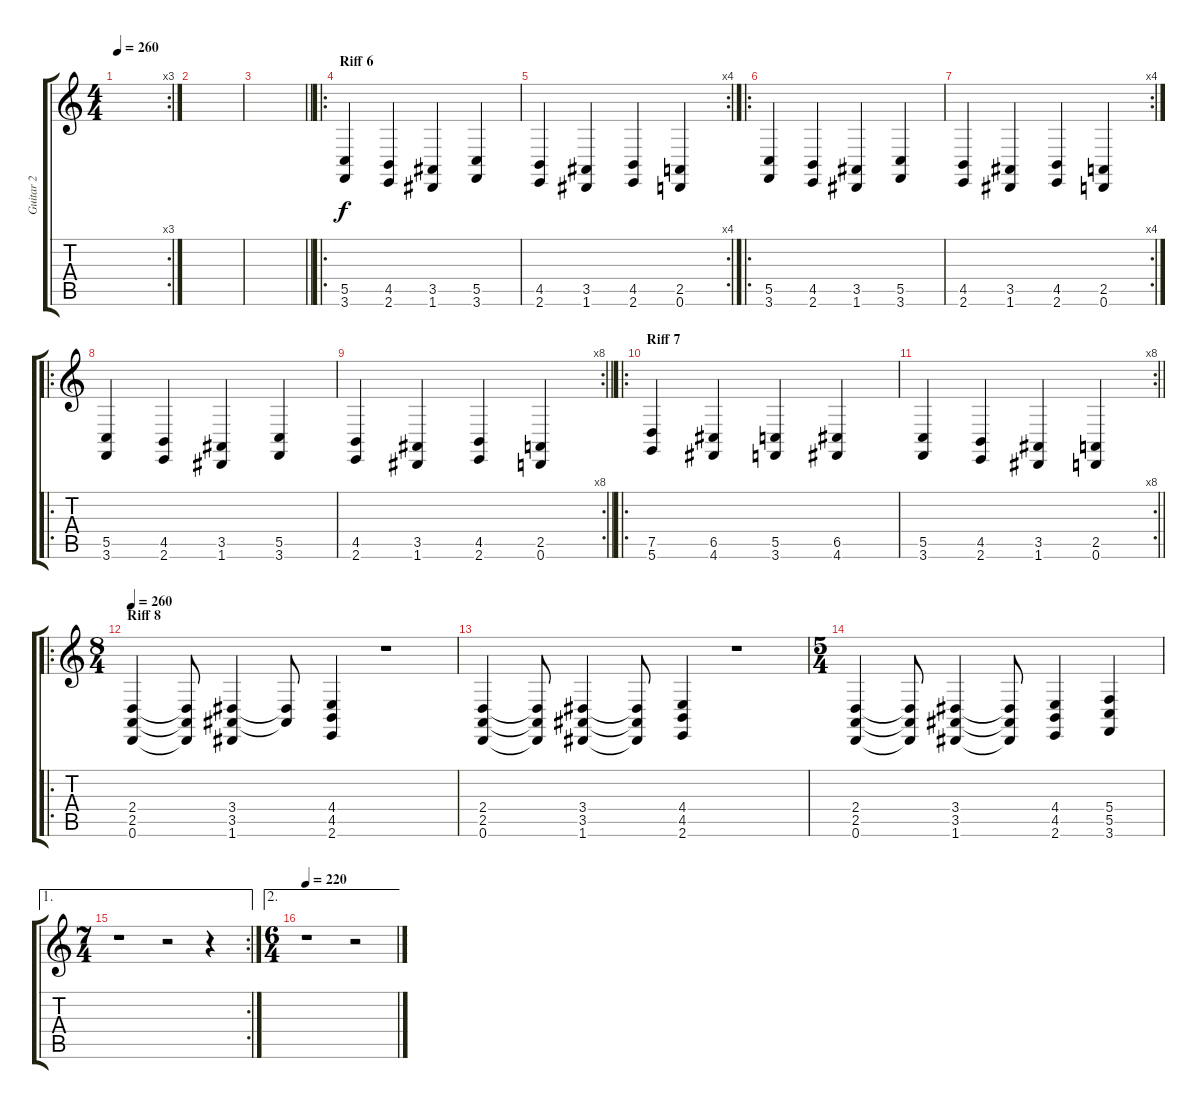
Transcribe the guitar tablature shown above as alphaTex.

\track ("Guitar 2" "Guitar 2") {instrument electricgrandpiano}
\staff {score tabs}
\tuning (D4 A3 F3 C3 G2 D2) {hide}
\rc 3
\ts (4 4)
\tempo 260
\clef g2
\ks c
|
|
\barLineRight lightlight
|
\ro
\section ("" "Riff 6")
(5.5 3.6).4 (4.5 2.6).4 (3.5 1.6).4 (5.5 3.6).4 |
\rc 4
(4.5 2.6).4 (3.5 1.6).4 (4.5 2.6).4 (2.5 0.6).4 |
\ro
(5.5 3.6).4 (4.5 2.6).4 (3.5 1.6).4 (5.5 3.6).4 |
\rc 4
(4.5 2.6).4 (3.5 1.6).4 (4.5 2.6).4 (2.5 0.6).4 |
\ro
(5.5 3.6).4 (4.5 2.6).4 (3.5 1.6).4 (5.5 3.6).4 |
\rc 8
\barLineRight lightlight
(4.5 2.6).4 (3.5 1.6).4 (4.5 2.6).4 (2.5 0.6).4 |
\ro
\section ("" "Riff 7 ")
(7.5 5.6).4 (6.5 4.6).4 (5.5 3.6).4 (6.5 4.6).4 |
\rc 8
\barLineRight lightlight
(5.5 3.6).4 (4.5 2.6).4 (3.5 1.6).4 (2.5 0.6).4 |
\ro
\ts (8 4)
\section ("" "Riff 8")
\tempo 260
(2.4 2.5 0.6).4 (2.4{t} 2.5{t} 0.6{t}).8 (3.4 3.5 1.6).4 (3.4{t} 3.5{t}).8 (4.4 4.5 2.6).4 r.1 |
(2.4 2.5 0.6).4 (2.4{t} 2.5{t} 0.6{t}).8 (3.4 3.5 1.6).4 (3.4{t} 3.5{t} 1.6{t}).8 (4.4 4.5 2.6).4 r.1 |
\ts (5 4)
(2.4 2.5 0.6).4 (2.4{t} 2.5{t} 0.6{t}).8 (3.4 3.5 1.6).4 (3.4{t} 3.5{t} 1.6{t}).8 (4.4 4.5 2.6).4 (5.4 5.5 3.6).4 |
\ae 1
\rc 2
\ts (7 4)
r.1 r.2 r.4 |
\ae 2
\ts (6 4)
\tempo 220
r.1 r.2
